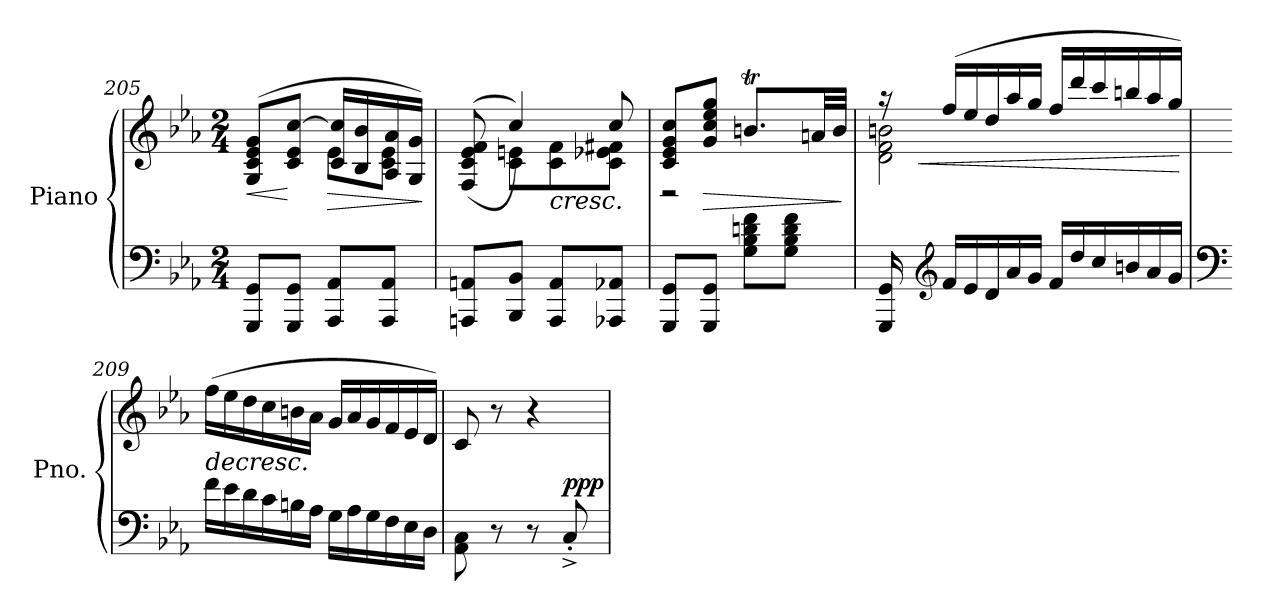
**kern	**kern	**dynam
*part1	*part1	*part1
*staff2	*staff1	*staff1/2
*I"Piano	*	*
*I'Pno.	*	*
*clefF4	*clefG2	*
*k[b-e-a-]	*k[b-e-a-]	*
*M2/4	*M2/4	*
=205	=205	=205
!	!	!LO:HP:b
*	*^	*
8GGG/ 8GG/L	(>8G/ 8c/ 8e-/ 8g/L	4ryy	<
8GGG/ 8GG/J	8c/ 8e-/ [8cc/J	.	[
!	!	!	!LO:HP:b
8AAA-/ 8AA-/L	8e-\L	16c/ 16cc/]LL	>
.	.	16B-/ 16b-/	.
8AAA-/ 8AA-/J	8c\ 8e-\J	16A-/ 16a-/	.
.	.	16G/ 16g/JJ)	.
*	*v	*v	*
.	.	]
=206	=206	=206
*	*^	*
8AAAn/ 8AAn/L	(>(>8F/ 8c/ 8e-/ 8f/	8ryy	.
8BBB-/ 8BB-/J	8c\ 8en\L	4cc/))	.
!	!LO:TX:b:i:t=cresc.	!	!
8AAA/ 8AA/L	8c\ 8f\	.	.
8AAA-X/ 8AA-X/J	8c\ 8e-X\ 8f#X\J	8cc/	.
=207	=207	=207	=207
!	!	!	!LO:DY:b
8GGG/ 8GG/L	8c/ 8e-/ 8g/ 8cc/L	2r	f
!	!	!	!LO:HP:b
8GGG/ 8GG/J	8g/ 8cc/ 8ee-/ 8gg/J	.	>
8G\ 8B-\ 8dn\ 8f\L	8.bnt/L	.	.
8G\ 8B-\ 8d\ 8f\J	.	.	.
.	32an/LL	.	.
.	32b/JJJ	.	.
*	*v	*v	*
.	.	]
!!LO:LB:g=z
=208	=208	=208
*Xtuplet	*Xtuplet	*
*	*^	*
24GGG/ 24GG/	24r	2d\ 2f\ 2bn\	.
*clefG2	*	*	*
!	!	!	!LO:HP:b
24f/LL	(>24ff/LL	.	<
24e-/	24ee-/	.	.
24d/	24dd/	.	.
24a-/	24aa-/	.	.
24g/JJ	24gg/JJ	.	.
24f/LL	24ff/LL	.	.
24dd/	24ddd/	.	.
24cc/	24ccc/	.	.
24bn/	24bbn/	.	.
24a-/	24aa-/	.	.
24g/JJ	24gg/JJ)	.	.
*	*v	*v	*
.	.	[
=209	=209	=209
*clefF4	*	*
!	!LO:TX:b:i:t=decresc.	!
24f\LL	(>24ff\LL	.
24e-\	24ee-\	.
24d\	24dd\	.
24c\	24cc\	.
24Bn\	24bn\	.
24A-\JJ	24a-\JJ	.
24G\LL	24g/LL	.
24A-\	24a-/	.
24G\	24g/	.
24F\	24f/	.
24E-\	24e-/	.
24D\JJ	24d/JJ)	.
=210	=210	=210
8AA-\ 8C\	8c/	.
8r	8r	.
8r	4r	.
!	!	!LO:DY:a=2
8C'^/	.	ppp
=	=	=
*-	*-	*-
